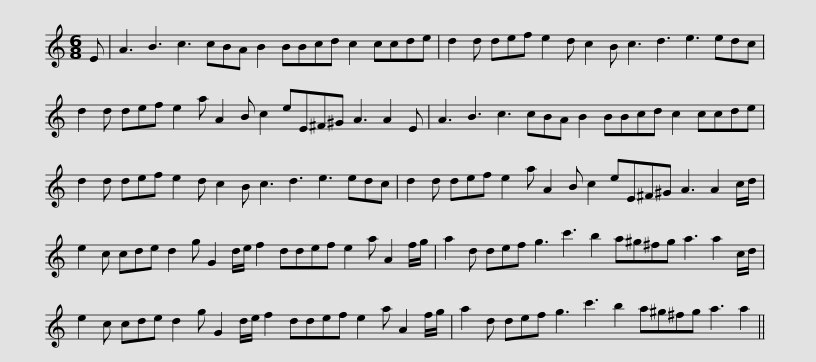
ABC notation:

X:1
L:1/8
M:6/8
I:linebreak $
K:C
V:1 treble
V:1
 E | A3 B3 c3 cBA B2 BBcd c2 ccde | d2 d def e2 d c2 B c3 d3 e3 edc |$ d2 d def e2 a A2 B c2 eE^F^G A3 A2 E | A3 B3 c3 cBA B2 BBcd c2 ccde |$ %5
 d2 d def e2 d c2 B c3 d3 e3 edc | d2 d def e2 a A2 B c2 eE^F^G A3 A2 c/d/ |$ e2 c cde d2 g G2 d/e/ f2 ddef e2 a A2 f/g/ |$ a2 d def g3 c'3 b2 a^g^fg a3 a2 c/d/ |$ e2 c cde d2 g G2 d/e/ f2 ddef e2 a A2 f/g/ | %10
 a2 d def g3 c'3 b2 a^g^fg a3 a2 || %11
